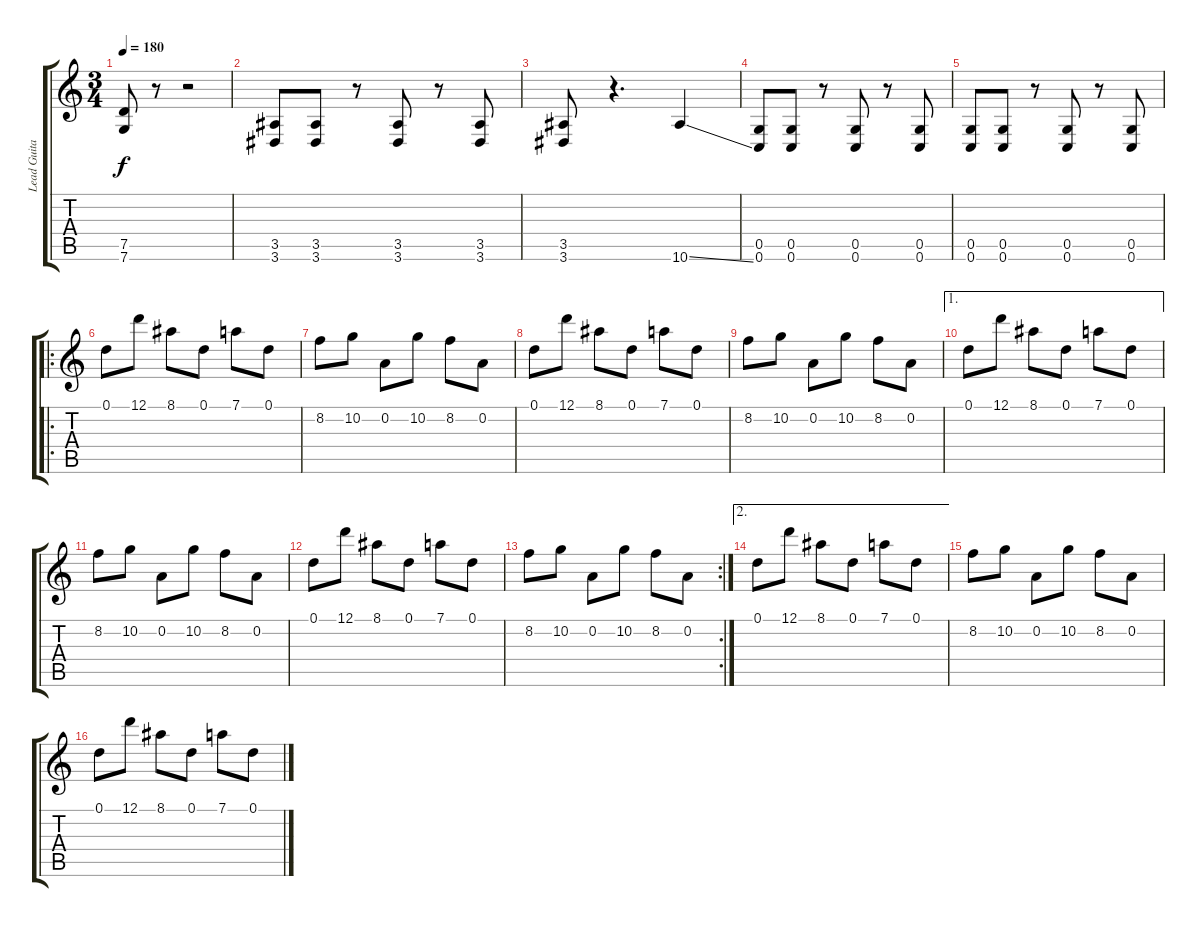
\track ("Lead Guitar" "Lead Guita") {instrument distortionguitar}
\staff {score tabs}
\tuning (D4 A3 F3 C3 G2 C2) {hide}
\ts (3 4)
\tempo 180
\clef g2
\ks c
(7.5 7.6).8{dy f} r.8 r.2 |
(3.5 3.6).8 (3.5 3.6).8 r.8 (3.5 3.6).8 r.8 (3.5 3.6).8 |
(3.5 3.6).8 r.4{d} 10.6{ss}.4 |
(0.5 0.6).8 (0.5 0.6).8 r.8 (0.5 0.6).8 r.8 (0.5 0.6).8 |
(0.5 0.6).8 (0.5 0.6).8 r.8 (0.5 0.6).8 r.8 (0.5 0.6).8 |
\ro
0.1.8 12.1.8 8.1.8 0.1.8 7.1.8 0.1.8 |
8.2.8 10.2.8 0.2.8 10.2.8 8.2.8 0.2.8 |
0.1.8 12.1.8 8.1.8 0.1.8 7.1.8 0.1.8 |
8.2.8 10.2.8 0.2.8 10.2.8 8.2.8 0.2.8 |
\ae 1
0.1.8 12.1.8 8.1.8 0.1.8 7.1.8 0.1.8 |
8.2.8 10.2.8 0.2.8 10.2.8 8.2.8 0.2.8 |
0.1.8 12.1.8 8.1.8 0.1.8 7.1.8 0.1.8 |
\rc 2
8.2.8 10.2.8 0.2.8 10.2.8 8.2.8 0.2.8 |
\ae 2
0.1.8 12.1.8 8.1.8 0.1.8 7.1.8 0.1.8 |
8.2.8 10.2.8 0.2.8 10.2.8 8.2.8 0.2.8 |
0.1.8 12.1.8 8.1.8 0.1.8 7.1.8 0.1.8
